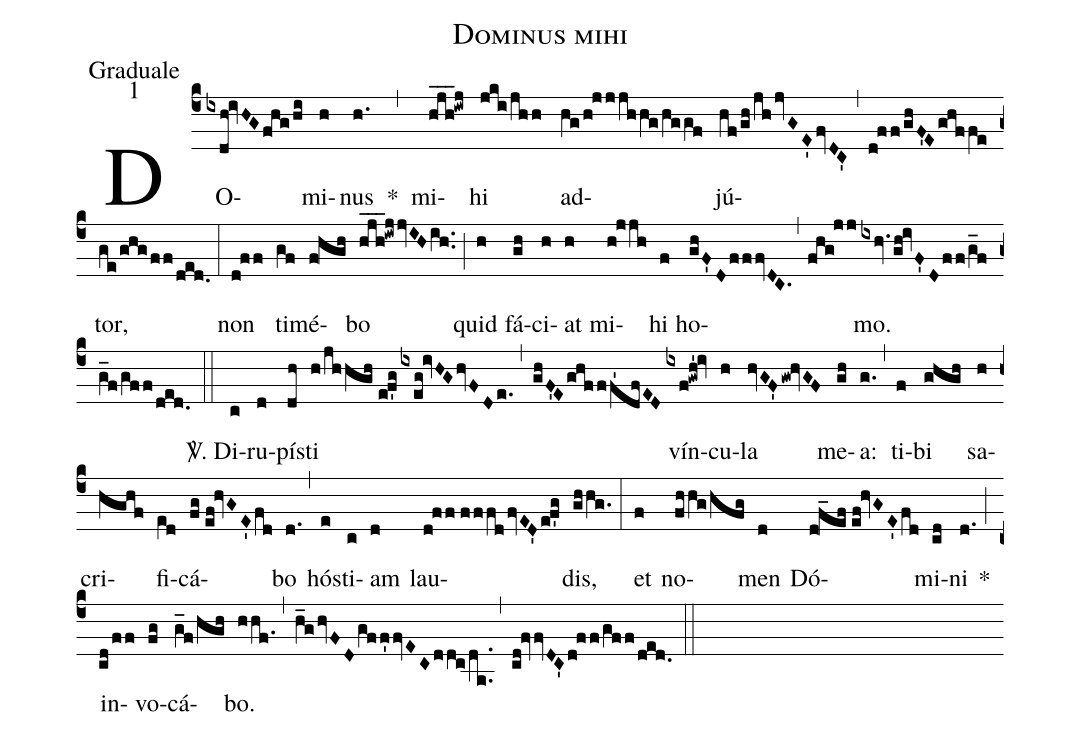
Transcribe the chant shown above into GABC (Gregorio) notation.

name: Dominus mihi;
office-part: Graduale;
mode: 1;
%%
(c4) DO(ixdh!ivHGfhg/hi)mi(h)nus(h.) *(,)
mi(hjh___!iwj)hi(jki/jhh) ad(hg/h!jjjhhg/hggf)jú(hf/gh/jhjvGE'fvDC',d!ff/ghF'Eghffe)tor,(ge/ghgff/ded.) (:)
non(d!ff) ti(gf)mé(f!hgh)bo(hjh___!iwjjvIHih..) (;) quid(h) fá(gh)ci(h)at(h) mi(h!jjh)hi(f) ho(ghF'DfffvDC.)(,)(fhg!jj)mo.(ixhv.gh!ivF'Dff/g_f/g_f/gf/!f/ded.) (::)
<sp>V/</sp>. Di(c)ru(d)pís(dh)ti(h/jhhgh//ef'gixeg!ivHGhvFDe.) (,) (ghF'Eghfff'1dfED) vín(ixf!gwh'!iv)cu(h)la(hvGF'gw!hvGF) me(gh)a:(g.) (,) ti(f)bi(ghgh) sa(h)cri(hghf)fi(e[ll:1]d)cá(fg//ef!hvGE'fd)bo(d.) (,) hós(e)ti(c)am(d) lau(d!ff//fffdfvED'ef'g)dis,(ghhg.) (:)
et(f) no(fhhg/hfg)men(d) Dó(d!f_ef//ef!hvGE'fd)mi(cd)ni(d.) *(;)
in(cd/ff)vo(fg)cá(g_f/hgh)bo.(hhf.) (,) (h_ghvFDgff'fvECddc/da..) (,) (cd!fvvDC'd!ff/gff/ded.) (::)
